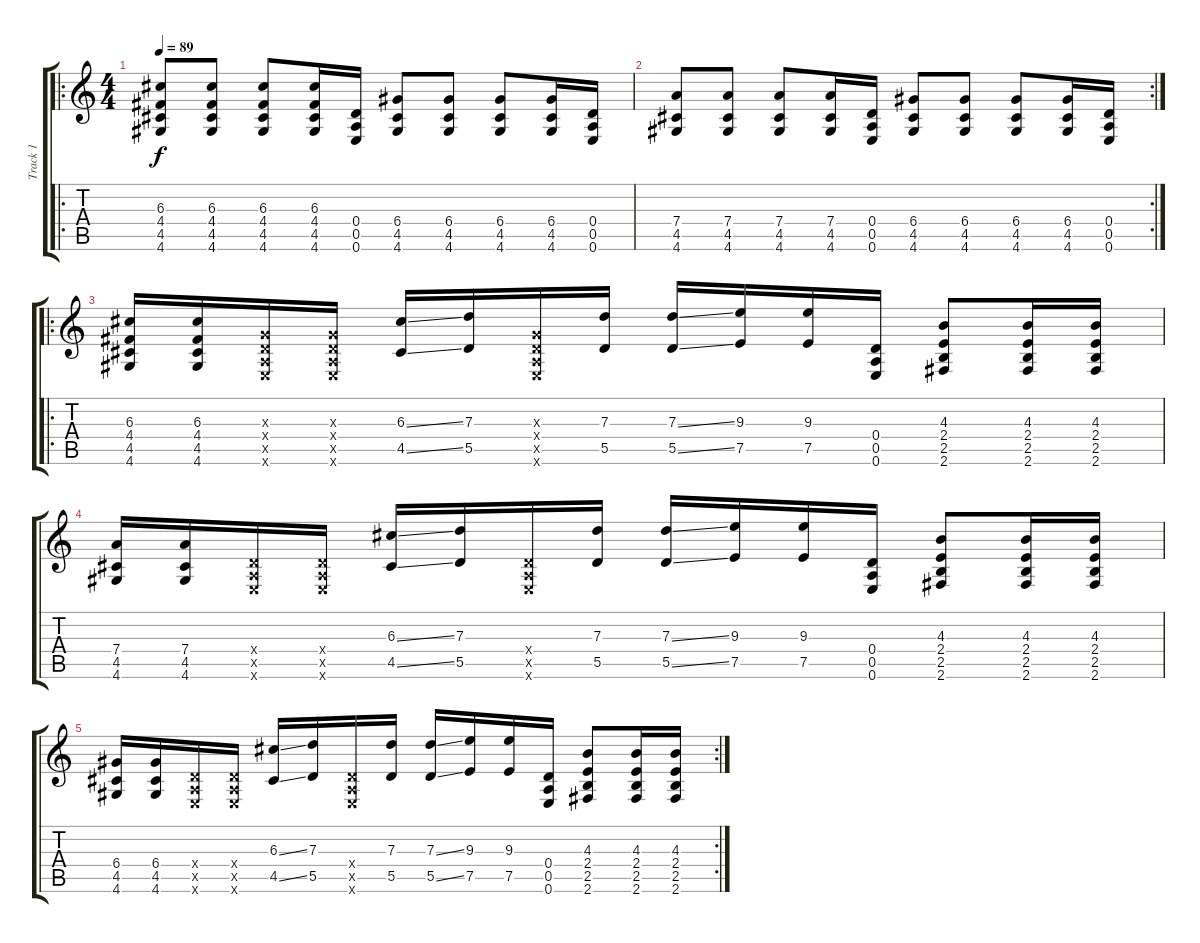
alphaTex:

\track ("Track 1" "Track 1") {instrument electricguitarclean}
\staff {score tabs}
\tuning (E4 B3 G3 D3 A2 E2) {hide}
\ro
\ts (4 4)
\tempo 89
\clef g2
\ks c
(6.3 4.4 4.5 4.6).8{dy f instrument electricguitarclean} (6.3 4.4 4.5 4.6).8 (6.3 4.4 4.5 4.6).8 (6.3 4.4 4.5 4.6).16 (0.4 0.5 0.6).16 (6.4 4.5 4.6).8 (6.4 4.5 4.6).8 (6.4 4.5 4.6).8 (6.4 4.5 4.6).16 (0.4 0.5 0.6).16 |
\rc 2
(7.4 4.5 4.6).8 (7.4 4.5 4.6).8 (7.4 4.5 4.6).8 (7.4 4.5 4.6).16 (0.4 0.5 0.6).16 (6.4 4.5 4.6).8 (6.4 4.5 4.6).8 (6.4 4.5 4.6).8 (6.4 4.5 4.6).16 (0.4 0.5 0.6).16 |
\ro
(6.3 4.4 4.5 4.6).16 (6.3 4.4 4.5 4.6).16 (0.3{x} 0.4{x} 0.5{x} 0.6{x}).16 (0.3{x} 0.4{x} 0.5{x} 0.6{x}).16 (6.3{ss} 4.5{ss}).16 (7.3 5.5).16 (0.3{x} 0.4{x} 0.5{x} 0.6{x}).16 (7.3 5.5).16 (7.3{ss} 5.5{ss}).16 (9.3 7.5).16 (9.3 7.5).16 (0.4 0.5 0.6).16 (4.3 2.4 2.5 2.6).8 (4.3 2.4 2.5 2.6).16 (4.3 2.4 2.5 2.6).16 |
(7.4 4.5 4.6).16 (7.4 4.5 4.6).16 (0.4{x} 0.5{x} 0.6{x}).16 (0.4{x} 0.5{x} 0.6{x}).16 (6.3{ss} 4.5{ss}).16 (7.3 5.5).16 (0.4{x} 0.5{x} 0.6{x}).16 (7.3 5.5).16 (7.3{ss} 5.5{ss}).16 (9.3 7.5).16 (9.3 7.5).16 (0.4 0.5 0.6).16 (4.3 2.4 2.5 2.6).8 (4.3 2.4 2.5 2.6).16 (4.3 2.4 2.5 2.6).16 |
\rc 2
(6.4 4.5 4.6).16 (6.4 4.5 4.6).16 (0.4{x} 0.5{x} 0.6{x}).16 (0.4{x} 0.5{x} 0.6{x}).16 (6.3{ss} 4.5{ss}).16 (7.3 5.5).16 (0.4{x} 0.5{x} 0.6{x}).16 (7.3 5.5).16 (7.3{ss} 5.5{ss}).16 (9.3 7.5).16 (9.3 7.5).16 (0.4 0.5 0.6).16 (4.3 2.4 2.5 2.6).8 (4.3 2.4 2.5 2.6).16 (4.3 2.4 2.5 2.6).16
